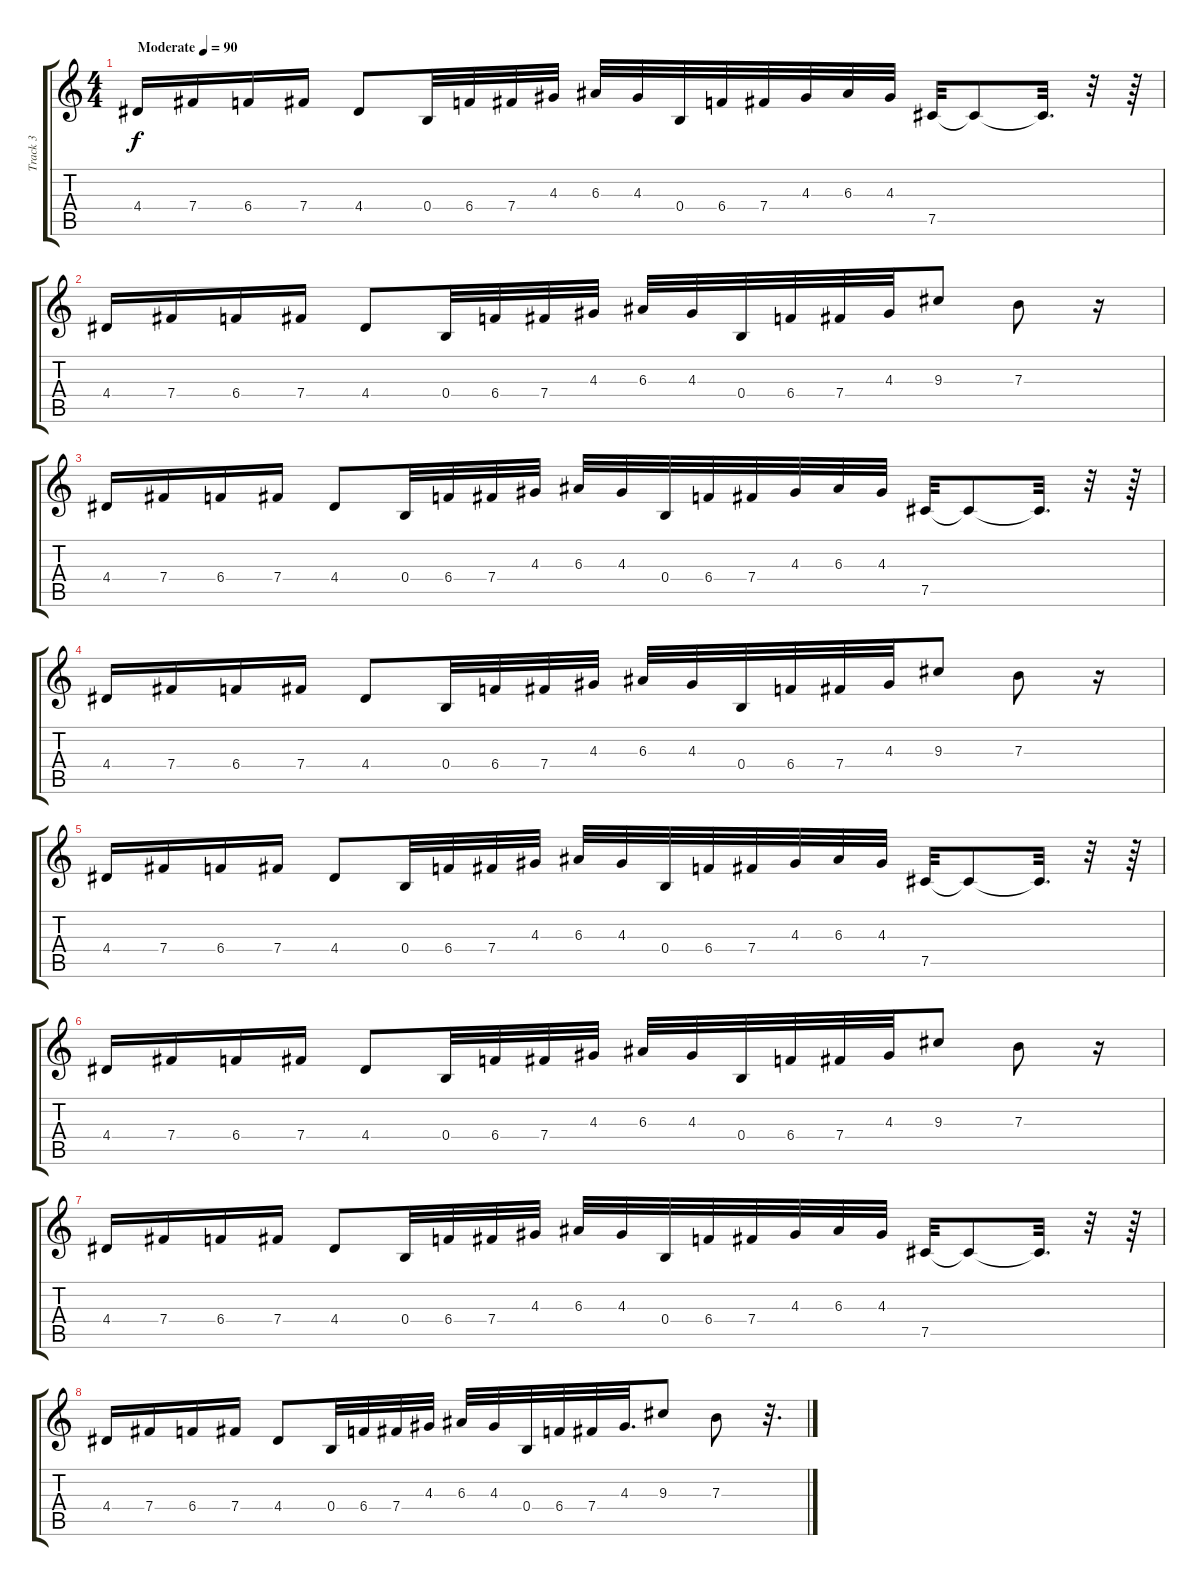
\track ("Track 3" "Track 3") {instrument distortionguitar}
\staff {score tabs}
\tuning (Db4 Ab3 E3 B2 Gb2 B1) {hide}
\ts (4 4)
\tempo (90 "Moderate")
\clef g2
\ks c
4.4.16{dy f instrument distortionguitar} 7.4.16 6.4.16 7.4.16 4.4.8 0.4.32 6.4.32 7.4.32 4.3.32 6.3.32 4.3.32 0.4.32 6.4.32 7.4.32 4.3.32 6.3.32 4.3.32 7.5.32 7.5{t}.8 7.5{t}.32{d} r.32 r.64 |
4.4.16 7.4.16 6.4.16 7.4.16 4.4.8 0.4.32 6.4.32 7.4.32 4.3.32 6.3.32 4.3.32 0.4.32 6.4.32 7.4.32 4.3.32 9.3.8 7.3.8 r.16 |
4.4.16 7.4.16 6.4.16 7.4.16 4.4.8 0.4.32 6.4.32 7.4.32 4.3.32 6.3.32 4.3.32 0.4.32 6.4.32 7.4.32 4.3.32 6.3.32 4.3.32 7.5.32 7.5{t}.8 7.5{t}.32{d} r.32 r.64 |
4.4.16 7.4.16 6.4.16 7.4.16 4.4.8 0.4.32 6.4.32 7.4.32 4.3.32 6.3.32 4.3.32 0.4.32 6.4.32 7.4.32 4.3.32 9.3.8 7.3.8 r.16 |
4.4.16 7.4.16 6.4.16 7.4.16 4.4.8 0.4.32 6.4.32 7.4.32 4.3.32 6.3.32 4.3.32 0.4.32 6.4.32 7.4.32 4.3.32 6.3.32 4.3.32 7.5.32 7.5{t}.8 7.5{t}.32{d} r.32 r.64 |
4.4.16 7.4.16 6.4.16 7.4.16 4.4.8 0.4.32 6.4.32 7.4.32 4.3.32 6.3.32 4.3.32 0.4.32 6.4.32 7.4.32 4.3.32 9.3.8 7.3.8 r.16 |
4.4.16 7.4.16 6.4.16 7.4.16 4.4.8 0.4.32 6.4.32 7.4.32 4.3.32 6.3.32 4.3.32 0.4.32 6.4.32 7.4.32 4.3.32 6.3.32 4.3.32 7.5.32 7.5{t}.8 7.5{t}.32{d} r.32 r.64 |
4.4.16 7.4.16 6.4.16 7.4.16 4.4.8 0.4.32 6.4.32 7.4.32 4.3.32 6.3.32 4.3.32 0.4.32 6.4.32 7.4.32 4.3.32{d} 9.3.8 7.3.8 r.32{d}
